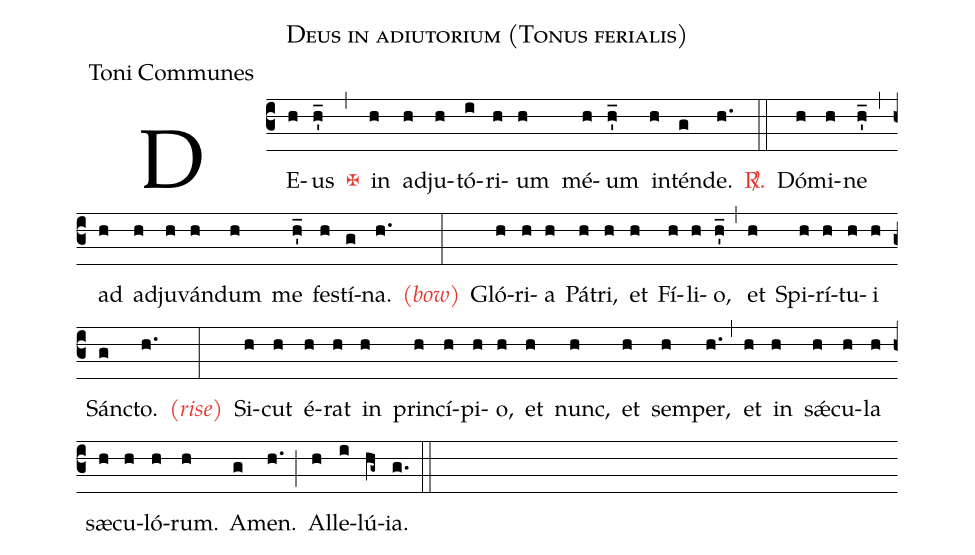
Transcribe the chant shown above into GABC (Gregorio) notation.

name:Deus in adiutorium (Tonus ferialis);
office-part:Toni Communes;
%%
(c3) DE(h)us(h'_) <c><v>\maltese</v></c>(,) in(h) ad(h)ju(h)tó(i)ri(h)um(h) mé(h)um(h'_) in(h)tén(g)de.(h.) <c><sp>R/</sp>.</c>(::) Dó(h)mi(h)ne(h'_) (,) ad(h) ad(h)ju(h)ván(h)dum(h) me(h'_) fes(h)tí(g)na.(h.) <i><c><sp>(</sp>bow<sp>)</sp></c></i>(:) Gló(h)ri(h)a(h) Pá(h)tri,(h) et(h) Fí(h)li(h)o,(h'_) (,) et(h) Spi(h)rí(h)tu(h)i(h) Sánc(g)to.(h.) <i><c><sp>(</sp>rise<sp>)</sp></c></i>(:) Si(h)cut(h) é(h)rat(h) in(h) prin(h)cí(h)pi(h)o,(h) et(h) nunc,(h) et(h) sem(h)per,(h.) (,) et(h) in(h) s<sp>'ae</sp>(h)cu(h)la(h) sæ(h)cu(h)ló(h)rum.(h) A(g)men.(h.) (;) Al(h)le(i)lú(hg~)ia.(g.) (::)
